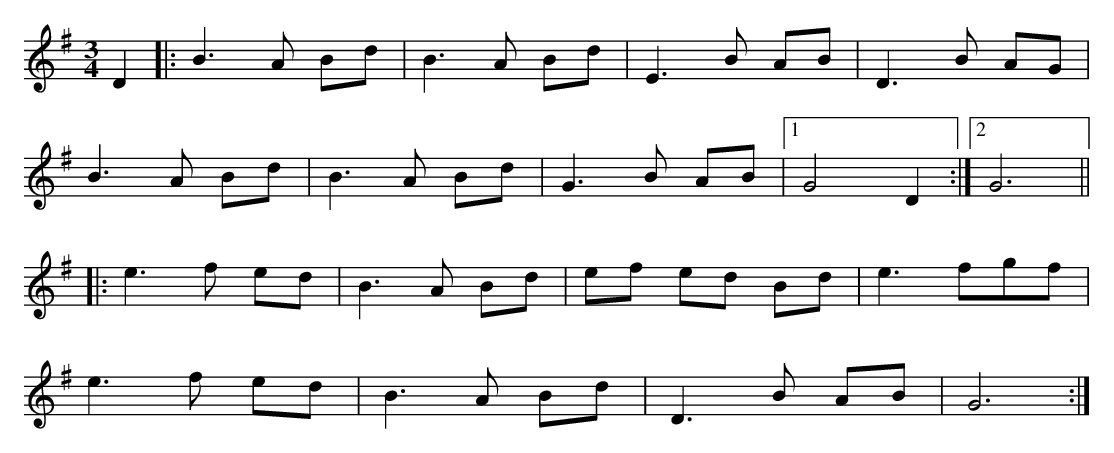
X:1
M:3/4
K:G
D2|:B3A Bd|B3A Bd|E3B AB|D3B AG|
B3A Bd|B3A Bd|G3B AB|1 G4D2:|2 G6||
|:e3f ed|B3A Bd|ef ed Bd|e3fgf|
e3f ed|B3A Bd|D3B AB|G6:|
